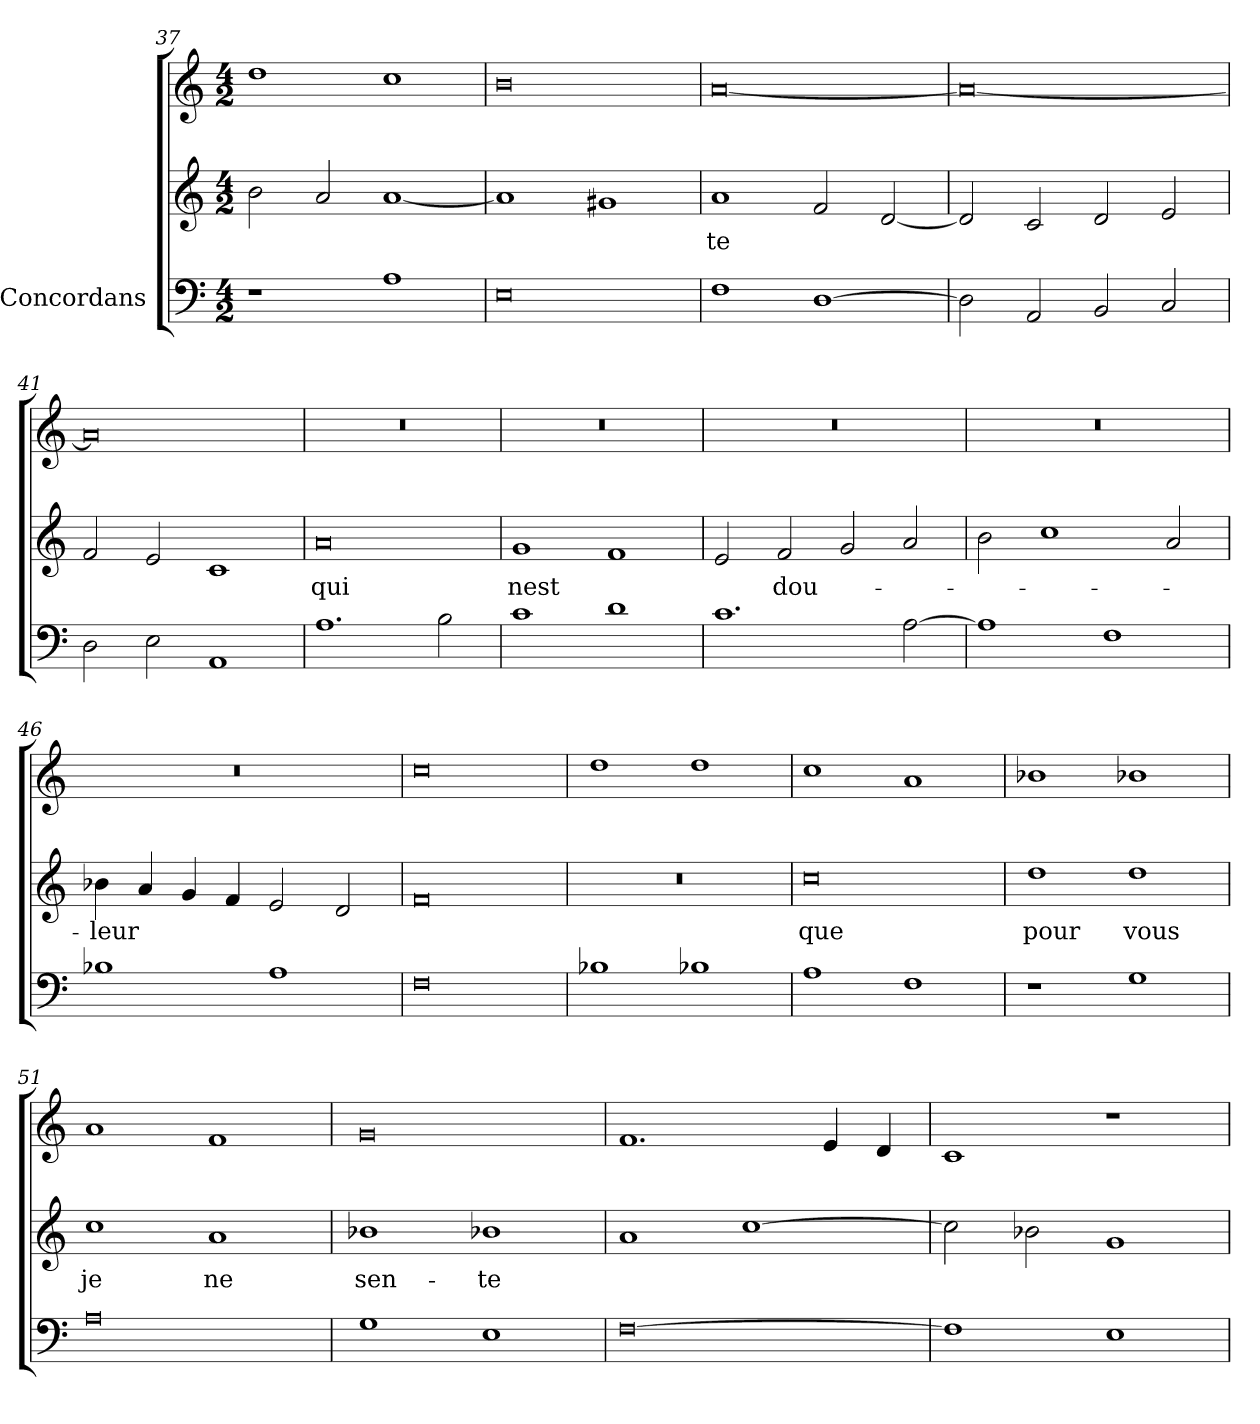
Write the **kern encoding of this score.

**kern	**kern	**text	**kern
*part3	*part2	*part2	*part1
*staff3	*staff2	*staff2	*staff1
*I"Concordans	*	*	*
*clefF4	*clefG2	*	*clefG2
*M4/2	*M4/2	*	*M4/2
=37	=37	=37	=37
1r	2b	.	1dd
.	2a	.	.
1A	[1a	.	1cc
=38	=38	=38	=38
0E	1a]	.	0b
.	1g#X	.	.
=39	=39	=39	=39
1F	1a	-te	[0a
[1D	2f	.	.
.	[2d	.	.
=40	=40	=40	=40
2D]	2d]	.	0a_
2AA	2c	.	.
2BB	2d	.	.
2C	2e	.	.
=41	=41	=41	=41
2D	2f	.	0a]
2E	2e	.	.
1AA	1c	.	.
=42	=42	=42	=42
1.A	0a	-qui	0r
2B	.	.	.
=43	=43	=43	=43
1c	1g	-nest	0r
1d	1f	.	.
=44	=44	=44	=44
1.c	2e	.	0r
.	2f	dou-	.
.	2g	.	.
[2A	2a	.	.
=45	=45	=45	=45
1A]	2b	.	0r
.	1cc	.	.
1F	.	.	.
.	2a	.	.
=46	=46	=46	=46
1B-X	4b-X	-leur	0r
.	4a	.	.
.	4g	.	.
.	4f	.	.
1A	2e	.	.
.	2d	.	.
=47	=47	=47	=47
0F	0f	.	0cc
=48	=48	=48	=48
1B-X	0r	.	1dd
1B-X	.	.	1dd
=49	=49	=49	=49
1A	0cc	-que	1cc
1F	.	.	1a
=50	=50	=50	=50
1r	1dd	-pour	1b-X
1G	1dd	-vous	1b-X
=51	=51	=51	=51
0A	1cc	-je	1a
.	1a	-ne	1f
=52	=52	=52	=52
1G	1b-X	sen-	0g
1E	1b-X	-te	.
=53	=53	=53	=53
[0F	1a	.	1.f
.	[1cc	.	.
.	.	.	4e
.	.	.	4d
=54	=54	=54	=54
1F]	2cc]	.	1c
.	2b-X	.	.
1E	1g	.	1r
=	=	=	=
*-	*-	*-	*-
